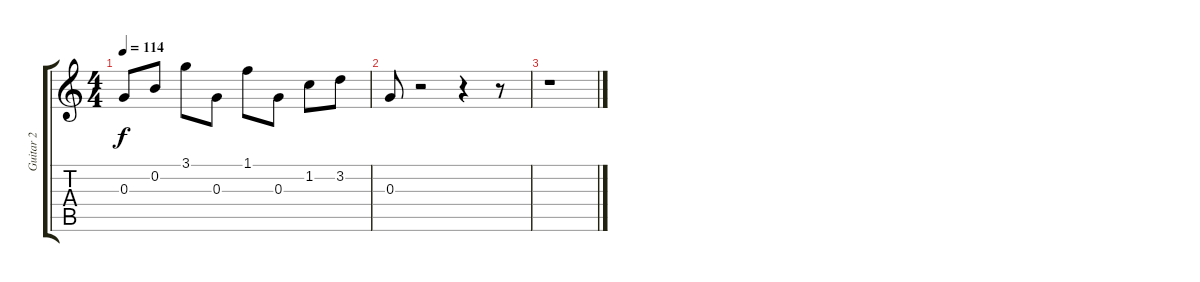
\track ("Guitar 2" "Guitar 2") {instrument overdrivenguitar}
\staff {score tabs}
\tuning (E4 B3 G3 D3 A2 E2) {hide}
\ts (4 4)
\tempo 114
\clef g2
\ks c
0.3.8{dy f} 0.2.8 3.1.8 0.3.8 1.1.8 0.3.8 1.2.8 3.2.8 |
0.3.8 r.2 r.4 r.8 |
r.1
